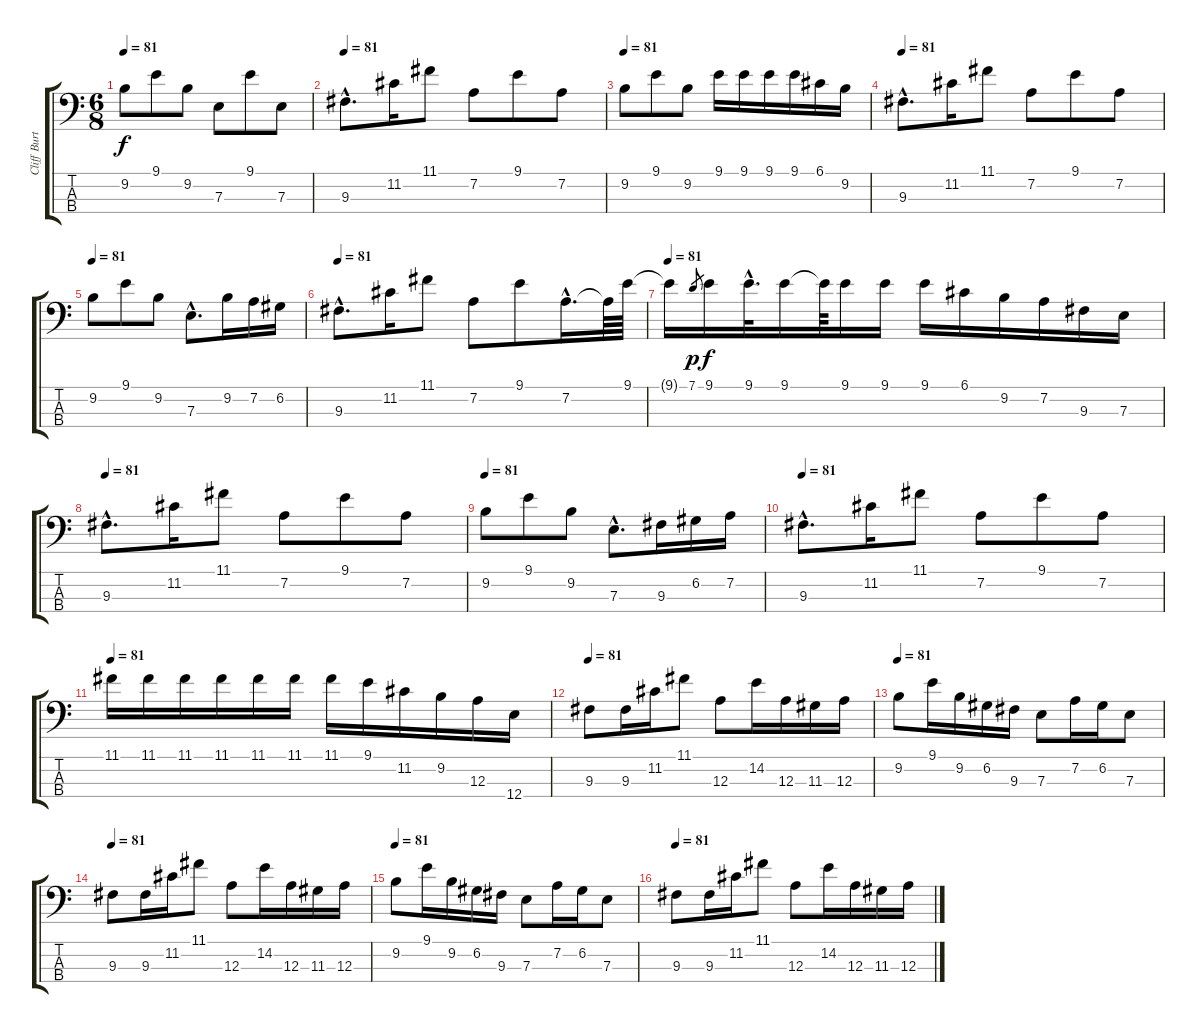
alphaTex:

\track ("Cliff Burton" "Cliff Burt") {instrument electricbassfinger}
\staff {score tabs}
\tuning (G2 D2 A1 E1) {hide}
\ts (6 8)
\tempo 81
\clef f4
\ks c
9.2.8{dy f} 9.1.8 9.2.8 7.3.8 9.1.8 7.3.8 |
\tempo 81
9.3{hac}.8{d} 11.2.16 11.1.8 7.2.8 9.1.8 7.2.8 |
\tempo 81
9.2.8 9.1.8 9.2.8 9.1.16 9.1.16 9.1.16 9.1.16 6.1.16 9.2.16 |
\tempo 81
9.3{hac}.8{d} 11.2.16 11.1.8 7.2.8 9.1.8 7.2.8 |
\tempo 81
9.2.8 9.1.8 9.2.8 7.3{hac}.8{d} 9.2.16 7.2.16 6.2.16 |
\tempo 81
9.3{hac}.8{d} 11.2.16 11.1.8 7.2.8 9.1.8 7.2{hac}.16{d} 7.2{t}.64 9.1.64 |
\tempo 81
9.1{t}.16 7.1.8{gr dy p} 9.1.16{dy f} 9.1{hac}.32{d} 9.1.16 9.1{t}.64 9.1.16 9.1.16 9.1.16 6.1.16 9.2.16 7.2.16 9.3.16 7.3.16 |
\tempo 81
9.3{hac}.8{d} 11.2.16 11.1.8 7.2.8 9.1.8 7.2.8 |
\tempo 81
9.2.8 9.1.8 9.2.8 7.3{hac}.8{d} 9.3.16 6.2.16 7.2.16 |
\tempo 81
9.3{hac}.8{d} 11.2.16 11.1.8 7.2.8 9.1.8 7.2.8 |
\tempo 81
11.1.16 11.1.16 11.1.16 11.1.16 11.1.16 11.1.16 11.1.16 9.1.16 11.2.16 9.2.16 12.3.16 12.4.16 |
\tempo 81
9.3.8 9.3.16 11.2.16 11.1.8 12.3.8 14.2.16 12.3.16 11.3.16 12.3.16 |
\tempo 81
9.2.8 9.1.16 9.2.16 6.2.16 9.3.16 7.3.8 7.2.16 6.2.16 7.3.8 |
\tempo 81
9.3.8 9.3.16 11.2.16 11.1.8 12.3.8 14.2.16 12.3.16 11.3.16 12.3.16 |
\tempo 81
9.2.8 9.1.16 9.2.16 6.2.16 9.3.16 7.3.8 7.2.16 6.2.16 7.3.8 |
\tempo 81
9.3.8 9.3.16 11.2.16 11.1.8 12.3.8 14.2.16 12.3.16 11.3.16 12.3.16
